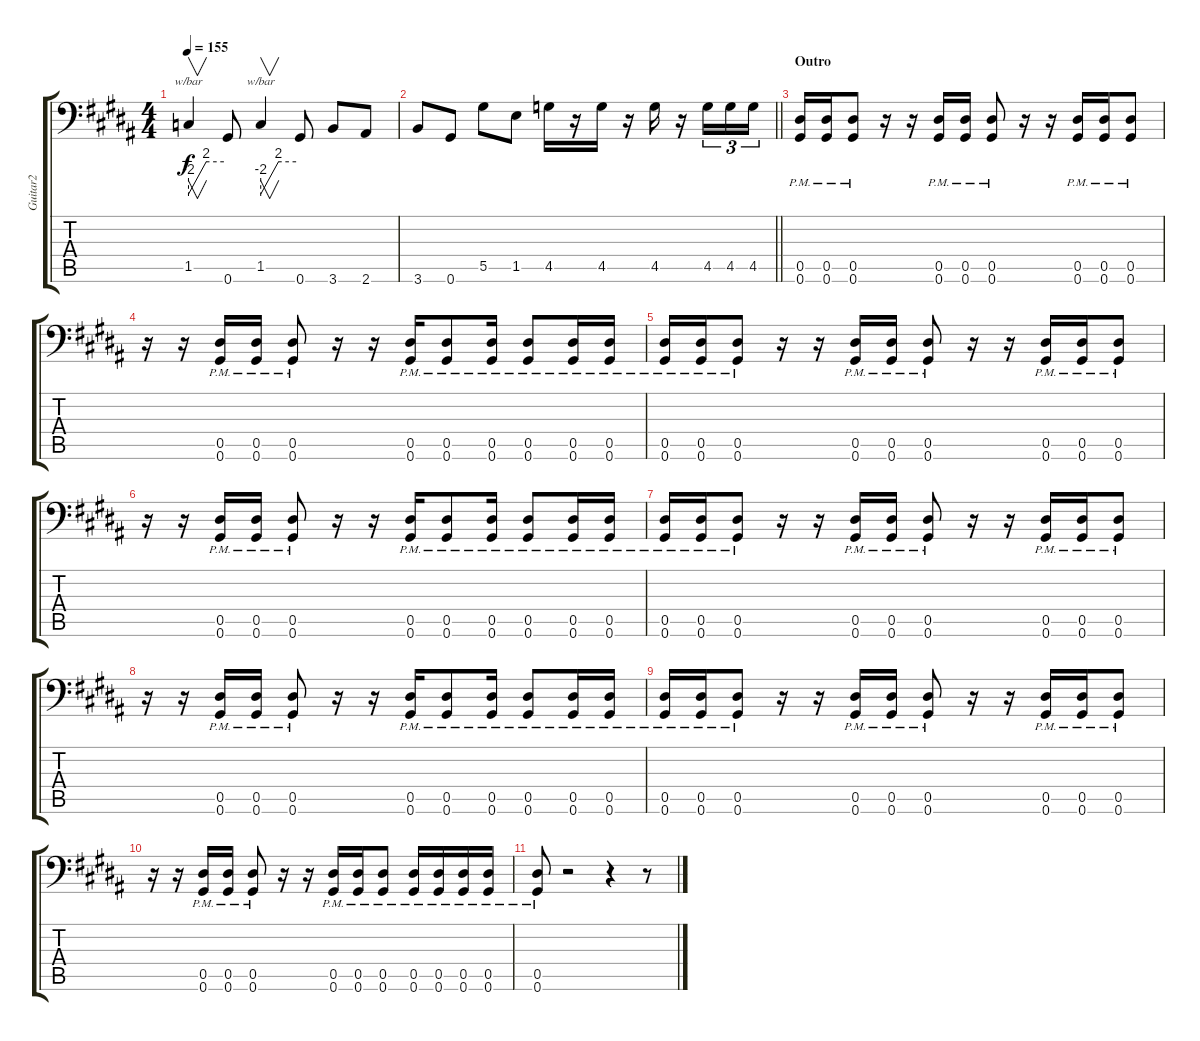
\track ("Guitar2" "Guitar2") {instrument distortionguitar}
\staff {score tabs}
\tuning (Bb3 F3 Db3 Ab2 Eb2 Ab1) {hide}
\ts (4 4)
\tempo 155
\clef f4
\ks g#minor
1.5.4{v tbe (custom default 0 -8 30 8 60 8) dy f instrument guitarharmonics} 0.6.8{instrument distortionguitar} 1.5.4{v tbe (custom default 0 -8 30 8 60 8) instrument guitarharmonics} 0.6.8{instrument distortionguitar} 3.6.8 2.6.8 |
\barLineRight lightlight
3.6.8 0.6.8 5.5.8 1.5.8 4.5.16 r.16 4.5.16 r.16 4.5.16 r.16 4.5.16{tu (3 2)} 4.5.16{tu (3 2)} 4.5.16{tu (3 2)} |
\section ("" "Outro")
(0.5{pm} 0.6{pm}).16 (0.5{pm} 0.6{pm}).16 (0.5{pm} 0.6{pm}).8 r.16 r.16 (0.5{pm} 0.6{pm}).16 (0.5{pm} 0.6{pm}).16 (0.5{pm} 0.6{pm}).8 r.16 r.16 (0.5{pm} 0.6{pm}).16 (0.5{pm} 0.6{pm}).16 (0.5{pm} 0.6{pm}).8 |
r.16 r.16 (0.5{pm} 0.6{pm}).16 (0.5{pm} 0.6{pm}).16 (0.5{pm} 0.6{pm}).8 r.16 r.16 (0.5{pm} 0.6{pm}).16 (0.5{pm} 0.6{pm}).8 (0.5{pm} 0.6{pm}).16 (0.5{pm} 0.6{pm}).8 (0.5{pm} 0.6{pm}).16 (0.5{pm} 0.6{pm}).16 |
(0.5{pm} 0.6{pm}).16 (0.5{pm} 0.6{pm}).16 (0.5{pm} 0.6{pm}).8 r.16 r.16 (0.5{pm} 0.6{pm}).16 (0.5{pm} 0.6{pm}).16 (0.5{pm} 0.6{pm}).8 r.16 r.16 (0.5{pm} 0.6{pm}).16 (0.5{pm} 0.6{pm}).16 (0.5{pm} 0.6{pm}).8 |
r.16 r.16 (0.5{pm} 0.6{pm}).16 (0.5{pm} 0.6{pm}).16 (0.5{pm} 0.6{pm}).8 r.16 r.16 (0.5{pm} 0.6{pm}).16 (0.5{pm} 0.6{pm}).8 (0.5{pm} 0.6{pm}).16 (0.5{pm} 0.6{pm}).8 (0.5{pm} 0.6{pm}).16 (0.5{pm} 0.6{pm}).16 |
(0.5{pm} 0.6{pm}).16 (0.5{pm} 0.6{pm}).16 (0.5{pm} 0.6{pm}).8 r.16 r.16 (0.5{pm} 0.6{pm}).16 (0.5{pm} 0.6{pm}).16 (0.5{pm} 0.6{pm}).8 r.16 r.16 (0.5{pm} 0.6{pm}).16 (0.5{pm} 0.6{pm}).16 (0.5{pm} 0.6{pm}).8 |
r.16 r.16 (0.5{pm} 0.6{pm}).16 (0.5{pm} 0.6{pm}).16 (0.5{pm} 0.6{pm}).8 r.16 r.16 (0.5{pm} 0.6{pm}).16 (0.5{pm} 0.6{pm}).8 (0.5{pm} 0.6{pm}).16 (0.5{pm} 0.6{pm}).8 (0.5{pm} 0.6{pm}).16 (0.5{pm} 0.6{pm}).16 |
(0.5{pm} 0.6{pm}).16 (0.5{pm} 0.6{pm}).16 (0.5{pm} 0.6{pm}).8 r.16 r.16 (0.5{pm} 0.6{pm}).16 (0.5{pm} 0.6{pm}).16 (0.5{pm} 0.6{pm}).8 r.16 r.16 (0.5{pm} 0.6{pm}).16 (0.5{pm} 0.6{pm}).16 (0.5{pm} 0.6{pm}).8 |
r.16 r.16 (0.5{pm} 0.6{pm}).16 (0.5{pm} 0.6{pm}).16 (0.5{pm} 0.6{pm}).8 r.16 r.16 (0.5{pm} 0.6{pm}).16 (0.5{pm} 0.6{pm}).16 (0.5{pm} 0.6{pm}).8 (0.5{pm} 0.6{pm}).16 (0.5{pm} 0.6{pm}).16 (0.5{pm} 0.6{pm}).16 (0.5{pm} 0.6{pm}).16 |
(0.5{pm} 0.6{pm}).8 r.2 r.4 r.8
